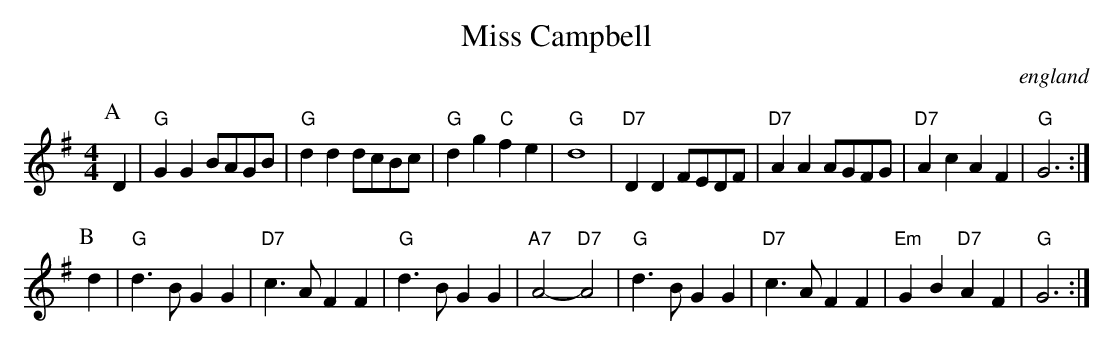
X:1
T:Miss Campbell
O:england
M:4/4
L:1/4
K:G
P:A
D|"G"GG B/2A/2G/2B/2|"G"dd d/2c/2B/2c/2|"G"dg "C"fe|"G"d4|"D7"DD F/2E/2D/2F/2|\
"D7"AA A/2G/2F/2G/2|"D7"Ac AF|"G"G3:|
P:B
d|"G"d3/2B/2 GG|"D7"c3/2A/2 FF|"G"d3/2B/2 GG|"A7"A2 -"D7"A2|"G"d3/2B/2 GG|\
"D7"c3/2A/2 FF|"Em"GB "D7"AF|"G"G3:|
